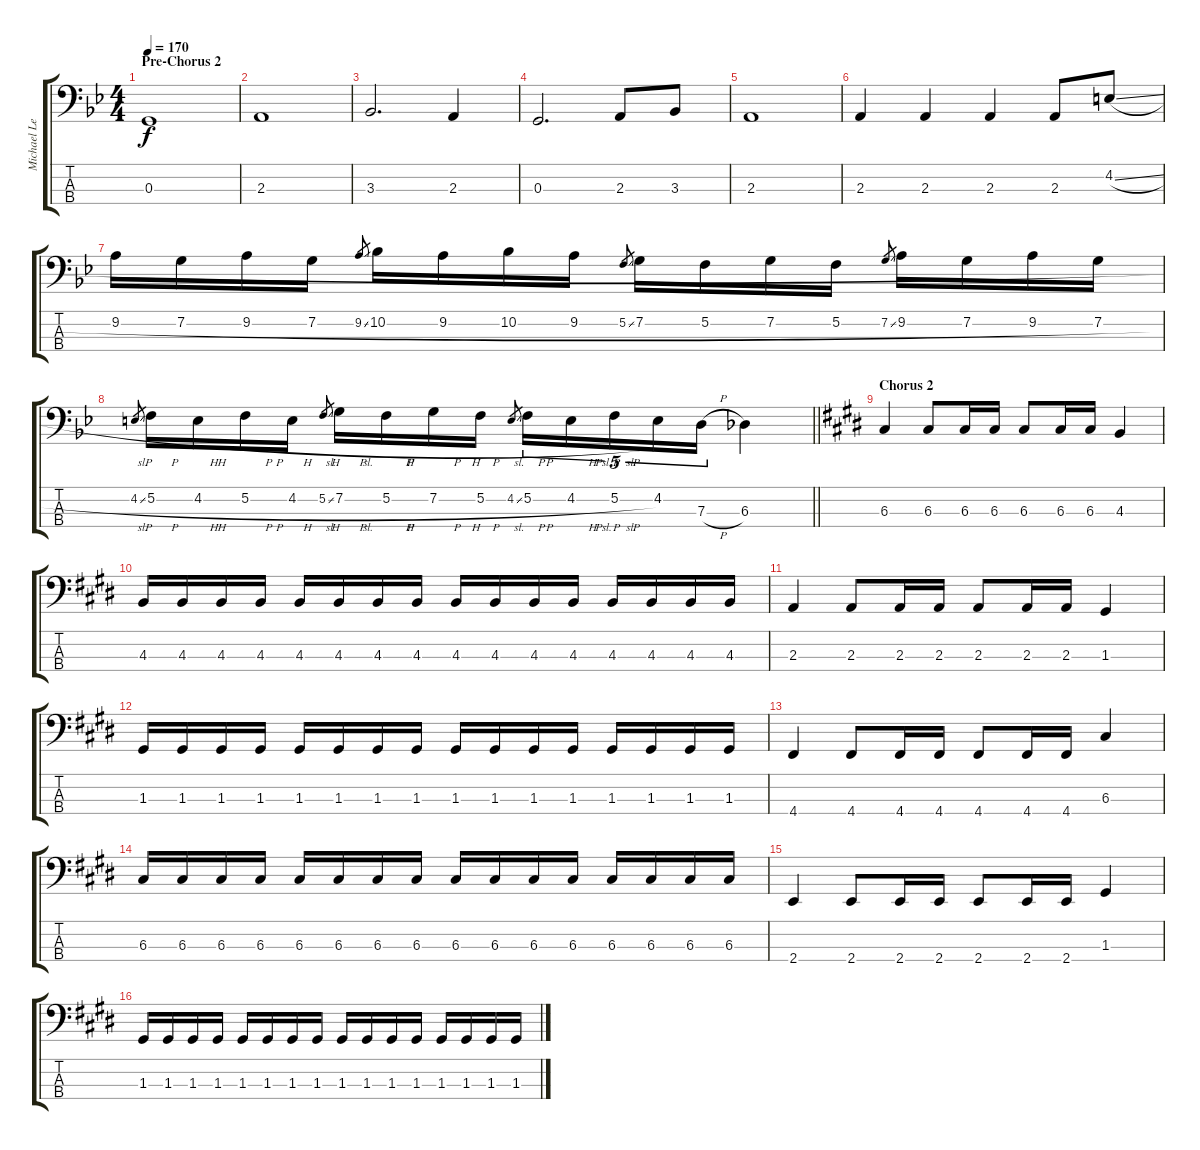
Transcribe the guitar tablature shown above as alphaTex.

\track ("Michael LePond Bass" "Michael Le") {instrument electricbassfinger}
\staff {score tabs}
\tuning (F2 C2 G1 D1) {hide}
\ts (4 4)
\section ("" "Pre-Chorus 2")
\tempo 170
\clef f4
\ks gminor
0.3.1{dy f} |
2.3.1 |
3.3.2{d} 2.3.4 |
0.3.2{d} 2.3.8 3.3.8 |
2.3.1 |
2.3.4 2.3.4 2.3.4 2.3.8 4.2{sl}.8 |
9.2{h}.16 7.2{h}.16 9.2{h}.16 7.2{h}.16 9.2{sl}.8{gr} 10.2{h}.16 9.2{h}.16 10.2{h}.16 9.2{h}.16 5.2{sl}.8{gr} 7.2{h}.16 5.2{h}.16 7.2{h}.16 5.2{h}.16 7.2{sl}.8{gr} 9.2{h}.16 7.2{h}.16 9.2{h}.16 7.2{h}.16 |
\barLineRight lightlight
4.2{sl}.8{gr} 5.2{h}.16 4.2{h}.16 5.2{h}.16 4.2{h}.16 5.2{sl}.8{gr} 7.2{h}.16 5.2{h}.16 7.2{h}.16 5.2{h}.16 4.2{sl}.8{gr} 5.2{h}.16{tu (5 4)} 4.2{h}.16{tu (5 4)} 5.2{h}.16{tu (5 4)} 4.2.16{tu (5 4)} 7.3{h}.16{tu (5 4)} 6.3.4 |
\section ("" "Chorus 2")
\ks c#minor
6.3.4 6.3.8 6.3.16 6.3.16 6.3.8 6.3.16 6.3.16 4.3.4 |
4.3.16 4.3.16 4.3.16 4.3.16 4.3.16 4.3.16 4.3.16 4.3.16 4.3.16 4.3.16 4.3.16 4.3.16 4.3.16 4.3.16 4.3.16 4.3.16 |
2.3.4 2.3.8 2.3.16 2.3.16 2.3.8 2.3.16 2.3.16 1.3.4 |
1.3.16 1.3.16 1.3.16 1.3.16 1.3.16 1.3.16 1.3.16 1.3.16 1.3.16 1.3.16 1.3.16 1.3.16 1.3.16 1.3.16 1.3.16 1.3.16 |
4.4.4 4.4.8 4.4.16 4.4.16 4.4.8 4.4.16 4.4.16 6.3.4 |
6.3.16 6.3.16 6.3.16 6.3.16 6.3.16 6.3.16 6.3.16 6.3.16 6.3.16 6.3.16 6.3.16 6.3.16 6.3.16 6.3.16 6.3.16 6.3.16 |
2.4.4 2.4.8 2.4.16 2.4.16 2.4.8 2.4.16 2.4.16 1.3.4 |
1.3.16 1.3.16 1.3.16 1.3.16 1.3.16 1.3.16 1.3.16 1.3.16 1.3.16 1.3.16 1.3.16 1.3.16 1.3.16 1.3.16 1.3.16 1.3.16
